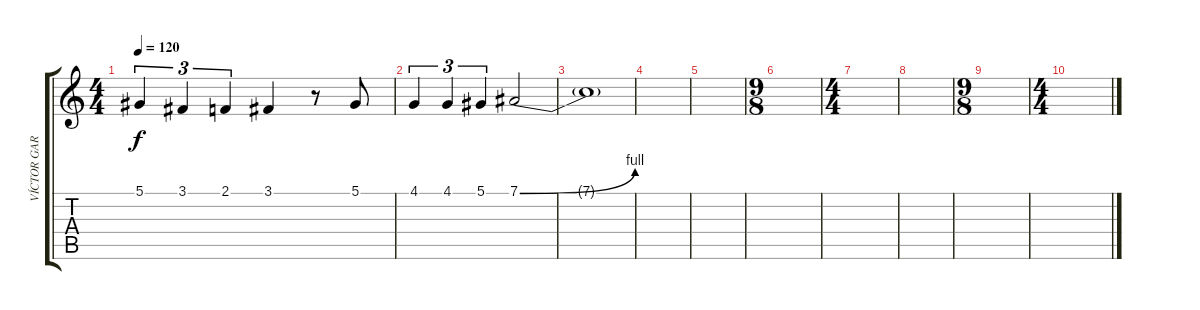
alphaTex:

\track ("VÍCTOR GARCÍA" "VÍCTOR GAR") {instrument clarinet}
\staff {score tabs}
\tuning (Eb4 Bb3 Gb3 Db3 Ab2 Eb2) {hide}
\ts (4 4)
\tempo 120
\clef g2
\ks c
5.1.4{tu (3 2) dy f} 3.1.4{tu (3 2)} 2.1.4{tu (3 2)} 3.1.4 r.8 5.1.8 |
4.1.4{tu (3 2)} 4.1.4{tu (3 2)} 5.1.4{tu (3 2)} 7.1{be (bend 0 0 60 4)}.2 |
7.1{t}.1 |
|
|
\ts (9 8)
|
\ts (4 4)
|
|
\ts (9 8)
|
\ts (4 4)
